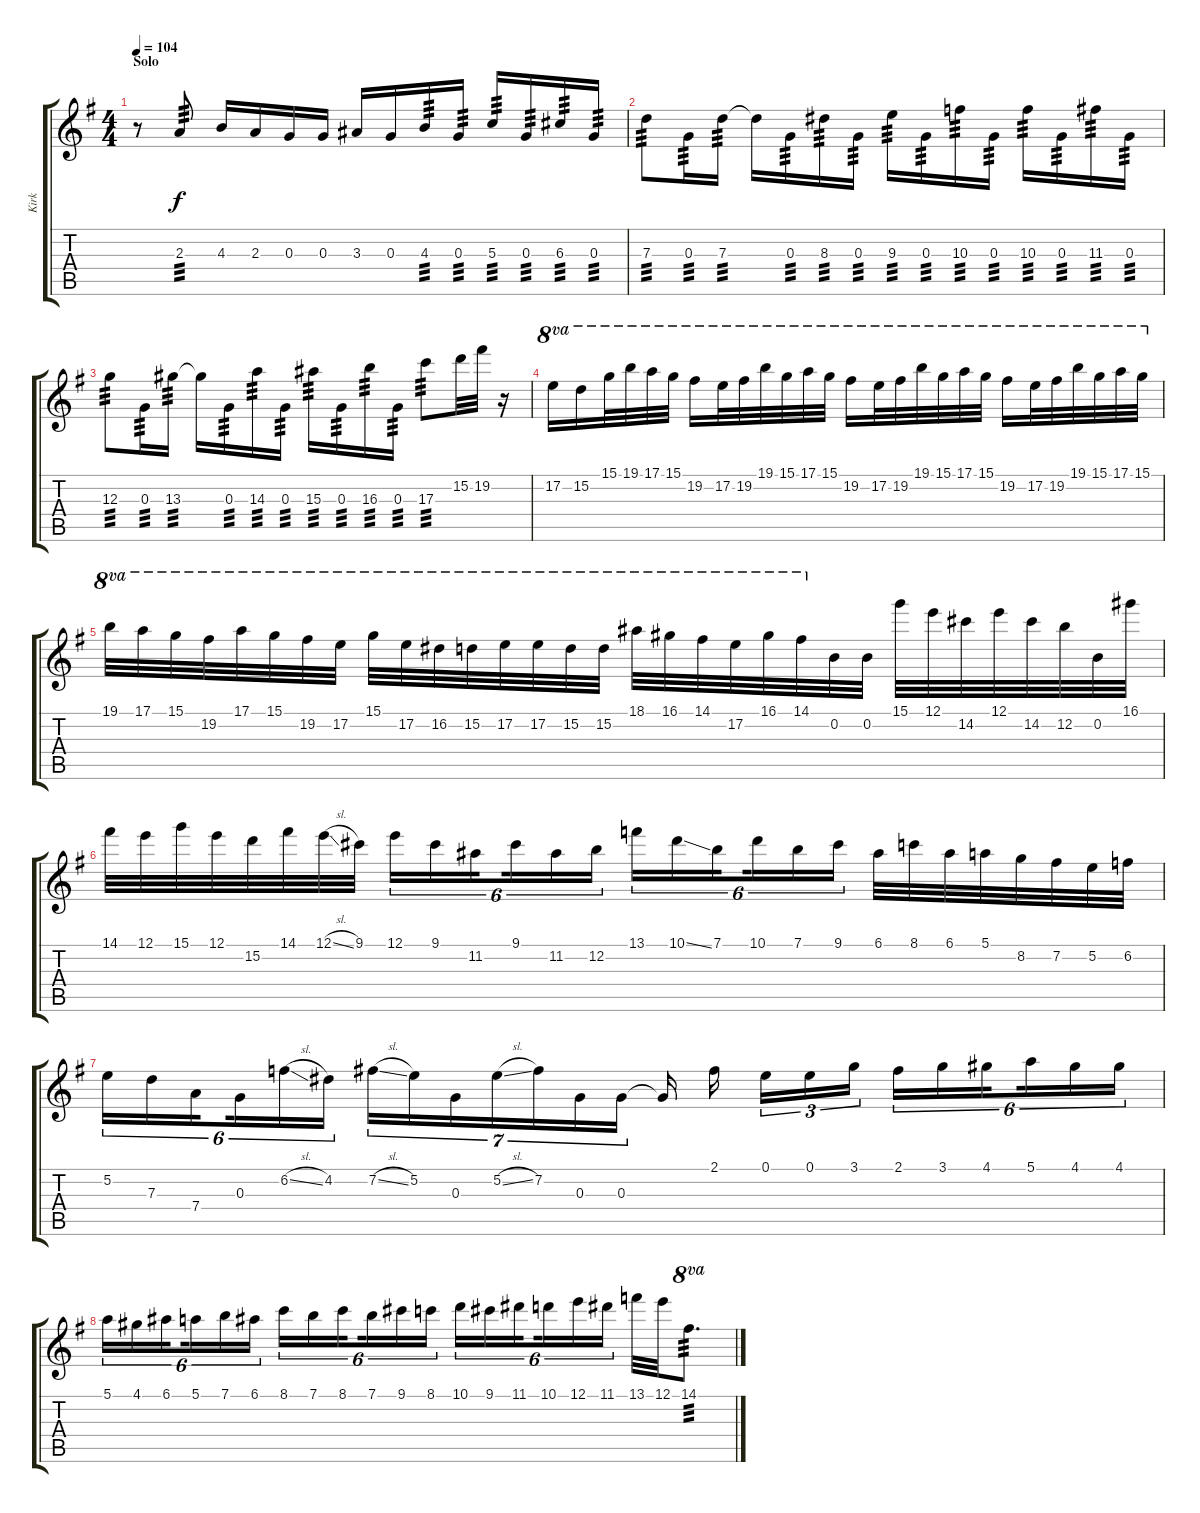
\track ("Kirk" "Kirk") {instrument distortionguitar}
\staff {score tabs}
\tuning (E4 B3 G3 D3 A2 E2) {hide}
\ts (4 4)
\section ("" "Solo")
\tempo 104
\clef g2
\ks eminor
r.8{dy f} 2.3.8{tp 3} 4.3.16 2.3.16 0.3.16 0.3.16 3.3.16 0.3.16 4.3.16{tp 3} 0.3.16{tp 3} 5.3.16{tp 3} 0.3.16{tp 3} 6.3.16{tp 3} 0.3.16{tp 3} |
7.3.8{tp 3} 0.3.16{tp 3} 7.3.16{tp 3} 7.3{t}.16 0.3.16{tp 3} 8.3.16{tp 3} 0.3.16{tp 3} 9.3.16{tp 3} 0.3.16{tp 3} 10.3.16{tp 3} 0.3.16{tp 3} 10.3.16{tp 3} 0.3.16{tp 3} 11.3.16{tp 3} 0.3.16{tp 3} |
12.3.8{tp 3} 0.3.16{tp 3} 13.3.16{tp 3} 13.3{t}.16 0.3.16{tp 3} 14.3.16{tp 3} 0.3.16{tp 3} 15.3.16{tp 3} 0.3.16{tp 3} 16.3.16{tp 3} 0.3.16{tp 3} 17.3.8{tp 3} 15.2.32 19.2.32 r.16 |
17.2.16{ot 8va} 15.2.16{ot 8va} 15.1.32{ot 8va} 19.1.32{ot 8va} 17.1.32{ot 8va} 15.1.32{ot 8va} 19.2.16{ot 8va} 17.2.32{ot 8va} 19.2.32{ot 8va} 19.1.32{ot 8va} 15.1.32{ot 8va} 17.1.32{ot 8va} 15.1.32{ot 8va} 19.2.16{ot 8va} 17.2.32{ot 8va} 19.2.32{ot 8va} 19.1.32{ot 8va} 15.1.32{ot 8va} 17.1.32{ot 8va} 15.1.32{ot 8va} 19.2.16{ot 8va} 17.2.32{ot 8va} 19.2.32{ot 8va} 19.1.32{ot 8va} 15.1.32{ot 8va} 17.1.32{ot 8va} 15.1.32{ot 8va} |
19.1.32{ot 8va} 17.1.32{ot 8va} 15.1.32{ot 8va} 19.2.32{ot 8va} 17.1.32{ot 8va} 15.1.32{ot 8va} 19.2.32{ot 8va} 17.2.32{ot 8va} 15.1.32{ot 8va} 17.2.32{ot 8va} 16.2.32{ot 8va} 15.2.32{ot 8va} 17.2.32{ot 8va} 17.2.32{ot 8va} 15.2.32{ot 8va} 15.2.32{ot 8va} 18.1.32{ot 8va} 16.1.32{ot 8va} 14.1.32{ot 8va} 17.2.32{ot 8va} 16.1.32{ot 8va} 14.1.32{ot 8va} 0.2.32 0.2.32 15.1.32 12.1.32 14.2.32 12.1.32 14.2.32 12.2.32 0.2.32 16.1.32 |
14.1.32 12.1.32 15.1.32 12.1.32 15.2.32 14.1.32 12.1{sl}.32 9.1.32 12.1.16{tu (6 4)} 9.1.16{tu (6 4)} 11.2.16{tu (6 4) beam splitsecondary} 9.1.16{tu (6 4)} 11.2.16{tu (6 4)} 12.2.16{tu (6 4)} 13.1.16{tu (6 4)} 10.1{ss}.16{tu (6 4)} 7.1.16{tu (6 4) beam splitsecondary} 10.1.16{tu (6 4)} 7.1.16{tu (6 4)} 9.1.16{tu (6 4)} 6.1.32 8.1.32 6.1.32 5.1.32 8.2.32 7.2.32 5.2.32 6.2.32 |
5.2.16{tu (6 4)} 7.3.16{tu (6 4)} 7.4.16{tu (6 4) beam splitsecondary} 0.3.16{tu (6 4)} 6.2{sl}.16{tu (6 4)} 4.2.16{tu (6 4)} 7.2{sl}.16{tu (7 4)} 5.2.16{tu (7 4)} 0.3.16{tu (7 4)} 5.2{sl}.16{tu (7 4)} 7.2.16{tu (7 4)} 0.3.16{tu (7 4)} 0.3.16{tu (7 4)} 0.3{t}.16 2.1.16{beam splitsecondary} 0.1.16{tu (3 2)} 0.1.16{tu (3 2)} 3.1.16{tu (3 2)} 2.1.16{tu (6 4)} 3.1.16{tu (6 4)} 4.1.16{tu (6 4) beam splitsecondary} 5.1.16{tu (6 4)} 4.1.16{tu (6 4)} 4.1.16{tu (6 4)} |
5.1.16{tu (6 4)} 4.1.16{tu (6 4)} 6.1.16{tu (6 4) beam splitsecondary} 5.1.16{tu (6 4)} 7.1.16{tu (6 4)} 6.1.16{tu (6 4)} 8.1.16{tu (6 4)} 7.1.16{tu (6 4)} 8.1.16{tu (6 4) beam splitsecondary} 7.1.16{tu (6 4)} 9.1.16{tu (6 4)} 8.1.16{tu (6 4)} 10.1.16{tu (6 4)} 9.1.16{tu (6 4)} 11.1.16{tu (6 4) beam splitsecondary} 10.1.16{tu (6 4)} 12.1.16{tu (6 4)} 11.1.16{tu (6 4)} 13.1.32 12.1.32 14.1{sl}.8{d ot 8va tp 3}
